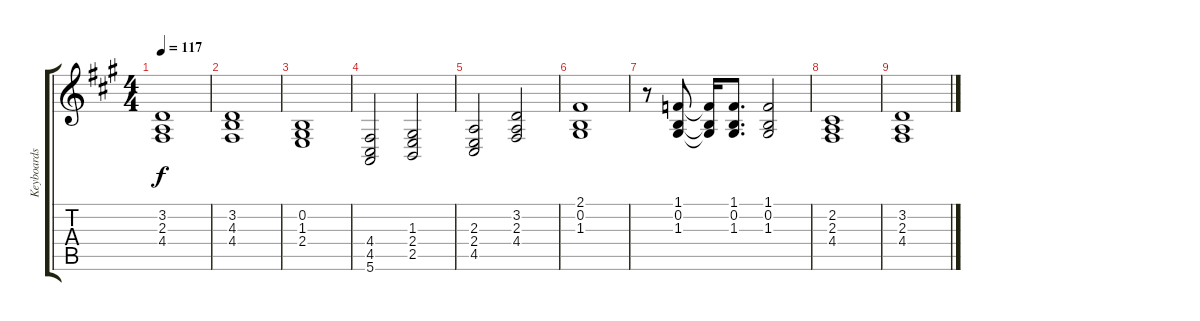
\track ("Keyboards II" "Keyboards ") {instrument pad3polysynth}
\staff {score tabs}
\tuning (E4 B3 G3 D3 A2 E2) {hide}
\ts (4 4)
\tempo 117
\clef g2
\ks a
(3.2 2.3 4.4).1{dy f} |
(3.2 4.3 4.4).1 |
(0.2 1.3 2.4).1 |
(4.4 4.5 5.6).2 (1.3 2.4 2.5).2 |
(2.3 2.4 4.5).2 (3.2 2.3 4.4).2 |
(2.1 0.2 1.3).1 |
r.8 (1.1 0.2 1.3).8 (1.1{t} 0.2{t} 1.3{t}).16 (1.1 0.2 1.3).8{d} (1.1 0.2 1.3).2 |
(2.2 2.3 4.4).1 |
(3.2 2.3 4.4).1
